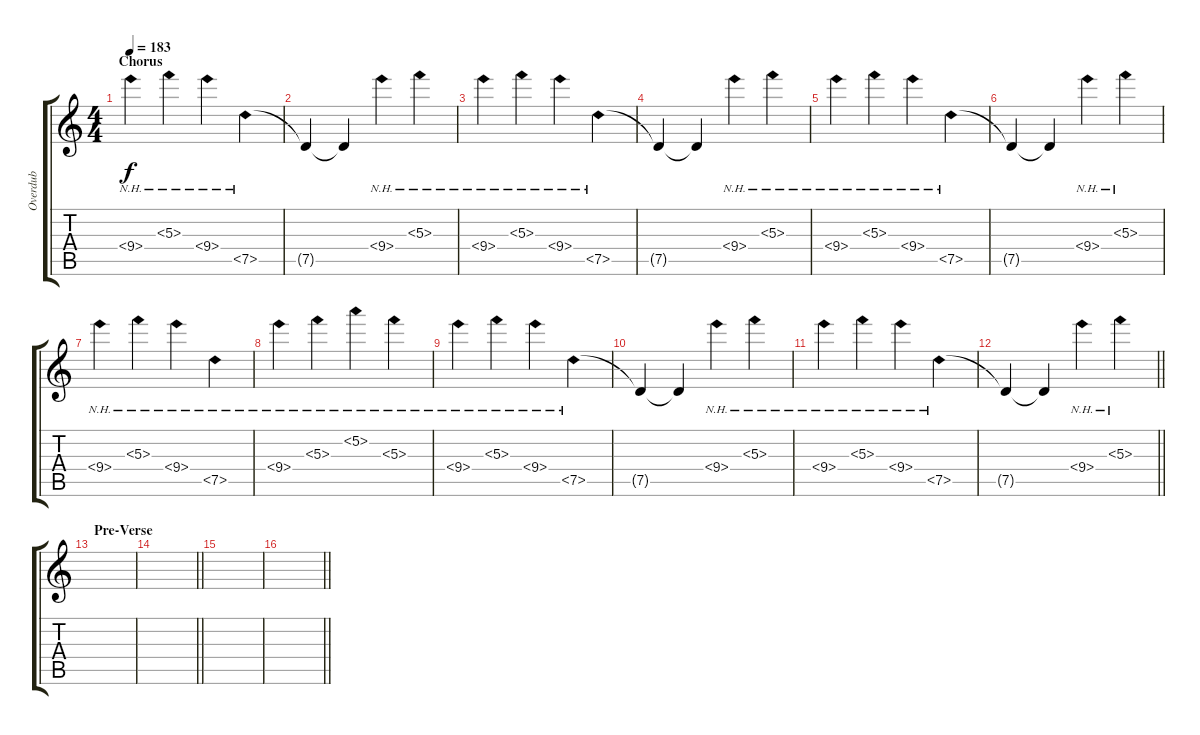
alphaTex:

\track ("Overdub" "Overdub") {instrument distortionguitar}
\staff {score tabs}
\tuning (D4 A3 F3 C3 G2 D2) {hide}
\ts (4 4)
\section ("" "Chorus")
\tempo 183
\clef g2
\ks c
9.4{nh}.4{dy f volume 11} 5.3{nh}.4 9.4{nh}.4 7.5{nh}.4 |
7.5{t}.4 7.5{t}.4 9.4{nh}.4 5.3{nh}.4 |
9.4{nh}.4 5.3{nh}.4 9.4{nh}.4 7.5{nh}.4 |
7.5{t}.4 7.5{t}.4 9.4{nh}.4 5.3{nh}.4 |
9.4{nh}.4 5.3{nh}.4 9.4{nh}.4 7.5{nh}.4 |
7.5{t}.4 7.5{t}.4 9.4{nh}.4 5.3{nh}.4 |
9.4{nh}.4 5.3{nh}.4 9.4{nh}.4 7.5{nh}.4 |
9.4{nh}.4 5.3{nh}.4 5.2{nh}.4 5.3{nh}.4 |
9.4{nh}.4 5.3{nh}.4 9.4{nh}.4 7.5{nh}.4 |
7.5{t}.4 7.5{t}.4 9.4{nh}.4 5.3{nh}.4 |
9.4{nh}.4 5.3{nh}.4 9.4{nh}.4 7.5{nh}.4 |
\barLineRight lightlight
7.5{t}.4 7.5{t}.4 9.4{nh}.4 5.3{nh}.4 |
\section ("" "Pre-Verse")
|
\barLineRight lightlight
|
|
\barLineRight lightlight
